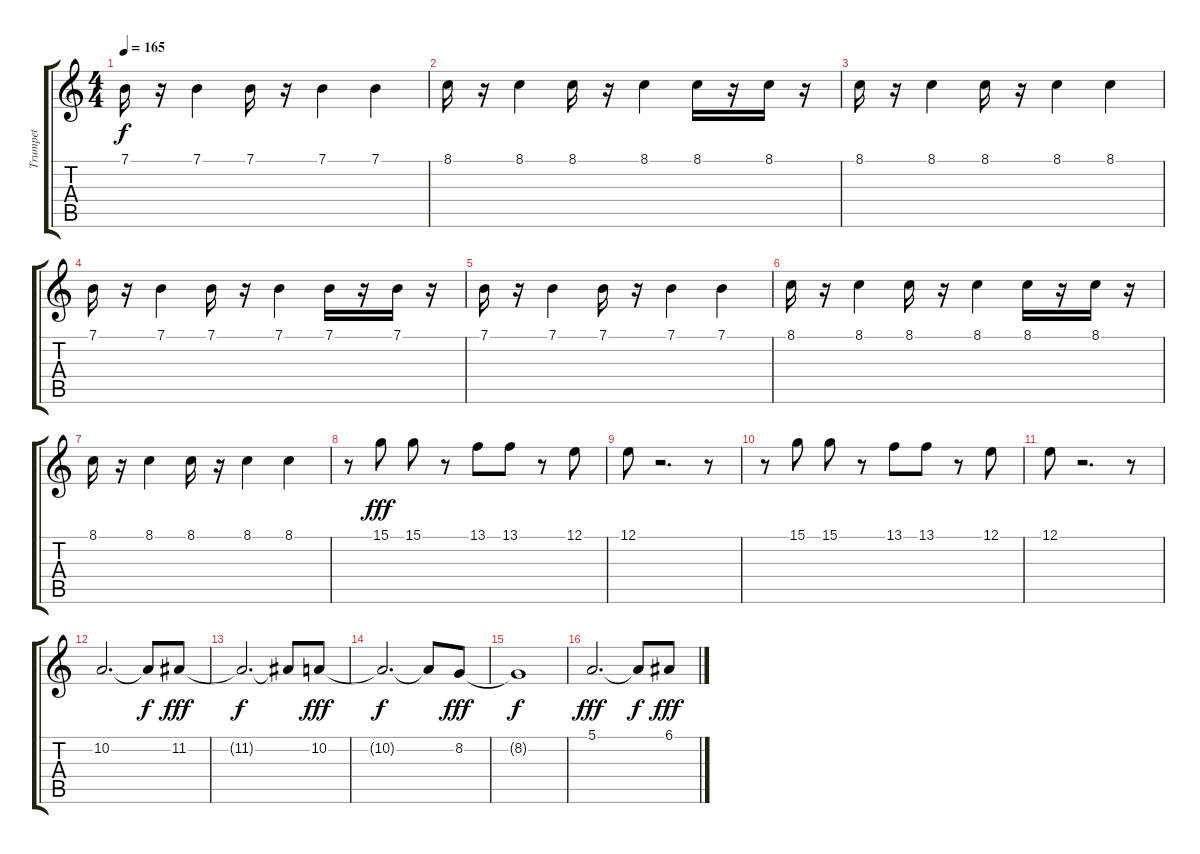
\track ("Trumpet" "Trumpet") {instrument trumpet}
\staff {score tabs}
\tuning (E4 B3 G3 D3 A2 E2) {hide}
\ts (4 4)
\tempo 165
\clef g2
\ks c
7.1.16{dy f} r.16 7.1.4 7.1.16 r.16 7.1.4 7.1.4 |
8.1.16 r.16 8.1.4 8.1.16 r.16 8.1.4 8.1.16 r.16 8.1.16 r.16 |
8.1.16 r.16 8.1.4 8.1.16 r.16 8.1.4 8.1.4 |
7.1.16 r.16 7.1.4 7.1.16 r.16 7.1.4 7.1.16 r.16 7.1.16 r.16 |
7.1.16 r.16 7.1.4 7.1.16 r.16 7.1.4 7.1.4 |
8.1.16 r.16 8.1.4 8.1.16 r.16 8.1.4 8.1.16 r.16 8.1.16 r.16 |
8.1.16 r.16 8.1.4 8.1.16 r.16 8.1.4 8.1.4 |
r.8 15.1.8{dy fff volume 16} 15.1.8 r.8 13.1.8 13.1.8 r.8 12.1.8 |
12.1.8 r.2{d} r.8 |
r.8 15.1.8 15.1.8 r.8 13.1.8 13.1.8 r.8 12.1.8 |
12.1.8 r.2{d} r.8 |
10.2.2{d} 10.2{t}.8{dy f} 11.2.8{dy fff} |
11.2{t}.2{d dy f} 11.2{t}.8 10.2.8{dy fff} |
10.2{t}.2{d dy f} 10.2{t}.8 8.2.8{dy fff} |
8.2{t}.1{dy f} |
5.1.2{d dy fff} 5.1{t}.8{dy f} 6.1.8{dy fff}
